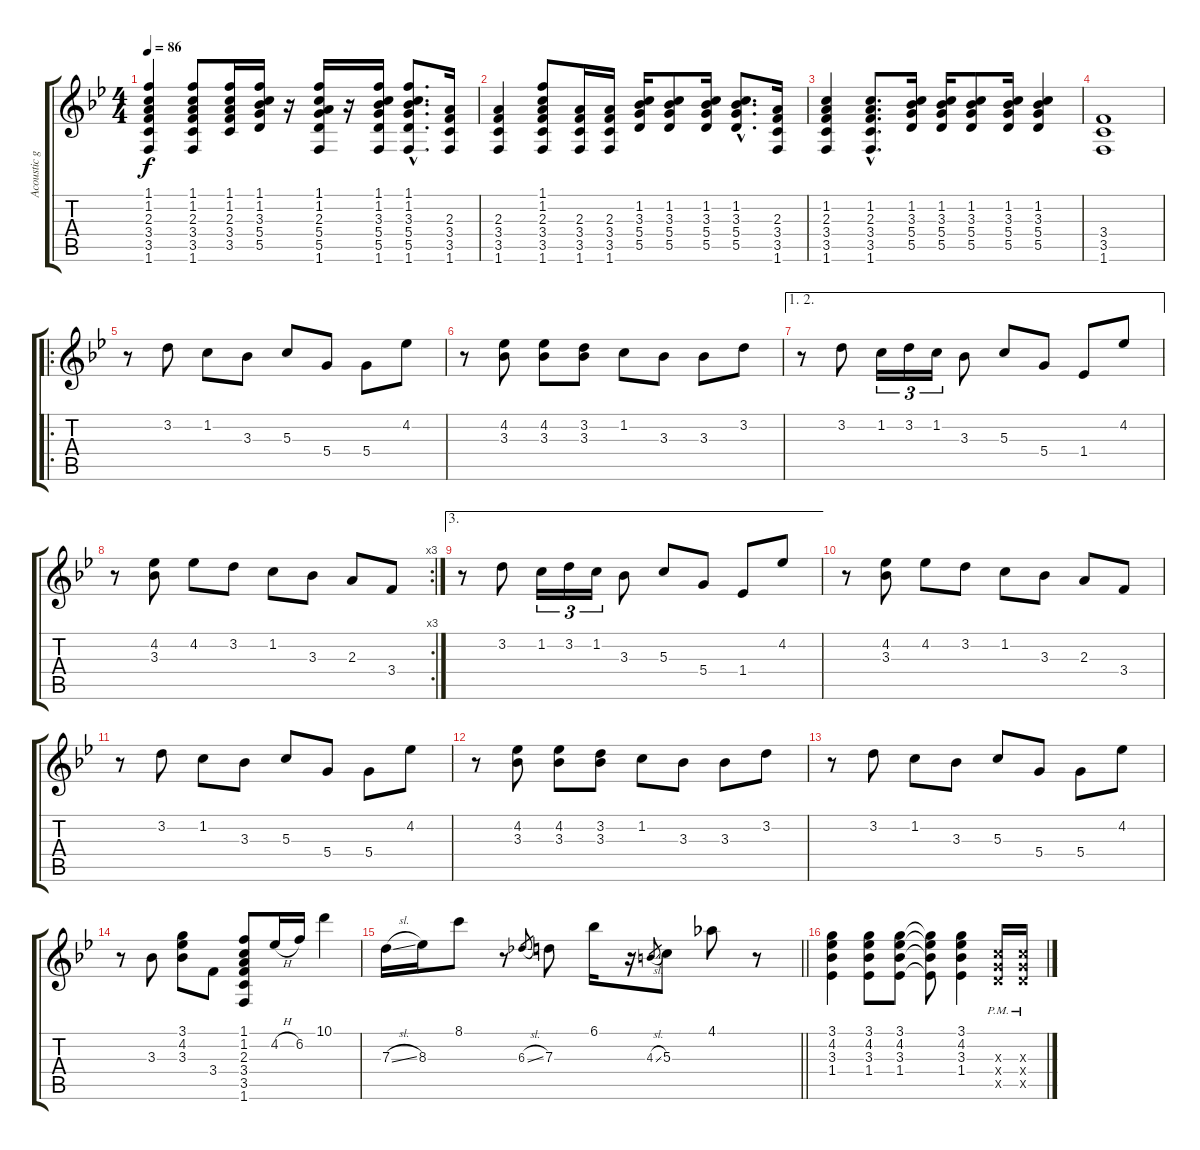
\track ("Acoustic guitar" "Acoustic g") {instrument acousticguitarsteel}
\staff {score tabs}
\tuning (E4 B3 G3 D3 A2 E2) {hide}
\ts (4 4)
\tempo 86
\clef g2
\ks bb
(1.1 1.2 2.3 3.4 3.5 1.6).4{dy f instrument acousticguitarsteel} (1.1 1.2 2.3 3.4 3.5 1.6).8 (1.1 1.2 2.3 3.4 3.5).16 (1.1 1.2 3.3 5.4 5.5).16 r.16 (1.1 1.2 2.3 5.4 5.5 1.6).16 r.16 (1.1 1.2 3.3 5.4 5.5 1.6).16 (1.1{hac} 1.2{hac} 3.3{hac} 5.4{hac} 5.5{hac} 1.6{hac}).8{d} (2.3 3.4 3.5 1.6).16 |
(2.3 3.4 3.5 1.6).4 (1.1 1.2 2.3 3.4 3.5 1.6).8 (2.3 3.4 3.5 1.6).16 (2.3 3.4 3.5 1.6).16 (1.2 3.3 5.4 5.5).16 (1.2 3.3 5.4 5.5).8 (1.2 3.3 5.4 5.5).16 (1.2{hac} 3.3{hac} 5.4{hac} 5.5{hac}).8{d} (2.3 3.4 3.5 1.6).16 |
(1.2 2.3 3.4 3.5 1.6).4 (1.2{hac} 2.3{hac} 3.4{hac} 3.5{hac} 1.6{hac}).8{d} (1.2 3.3 5.4 5.5).16 (1.2 3.3 5.4 5.5).16 (1.2 3.3 5.4 5.5).8 (1.2 3.3 5.4 5.5).16 (1.2 3.3 5.4 5.5).4 |
(3.4 3.5 1.6).1 |
\ro
r.8 3.2.8 1.2.8 3.3.8 5.3.8 5.4.8 5.4.8 4.2.8 |
r.8 (4.2 3.3).8 (4.2 3.3).8 (3.2 3.3).8 1.2.8 3.3.8 3.3.8 3.2.8 |
\ae (1 2)
r.8 3.2.8 1.2.16{tu (3 2)} 3.2.16{tu (3 2)} 1.2.16{tu (3 2)} 3.3.8 5.3.8 5.4.8 1.4.8 4.2.8 |
\rc 3
r.8 (4.2 3.3).8 4.2.8 3.2.8 1.2.8 3.3.8 2.3.8 3.4.8 |
\ae 3
r.8 3.2.8 1.2.16{tu (3 2)} 3.2.16{tu (3 2)} 1.2.16{tu (3 2)} 3.3.8 5.3.8 5.4.8 1.4.8 4.2.8 |
r.8 (4.2 3.3).8 4.2.8 3.2.8 1.2.8 3.3.8 2.3.8 3.4.8 |
r.8 3.2.8 1.2.8 3.3.8 5.3.8 5.4.8 5.4.8 4.2.8 |
r.8 (4.2 3.3).8 (4.2 3.3).8 (3.2 3.3).8 1.2.8 3.3.8 3.3.8 3.2.8 |
r.8 3.2.8 1.2.8 3.3.8 5.3.8 5.4.8 5.4.8 4.2.8 |
r.8 3.3.8 (3.1 4.2 3.3).8 3.4.8 (1.1 1.2 2.3 3.4 3.5 1.6).8 4.2{h}.16 6.2.16 10.1.4 |
\barLineRight lightlight
7.3{sl}.16 8.3.16 8.1.8 r.8 6.3{sl}.8{gr} 7.3.8 6.1.16 r.16 4.3{sl}.8{gr} 5.3.8 4.1.8 r.8 |
(3.1 4.2 3.3 1.4).4 (3.1 4.2 3.3 1.4).8 (3.1 4.2 3.3 1.4).8 (3.1{t} 4.2{t} 3.3{t} 1.4{t}).8 (3.1 4.2 3.3 1.4).4 (5.3{pm x} 5.4{pm x} 5.5{pm x}).16 (5.3{pm x} 5.4{pm x} 5.5{pm x}).16
